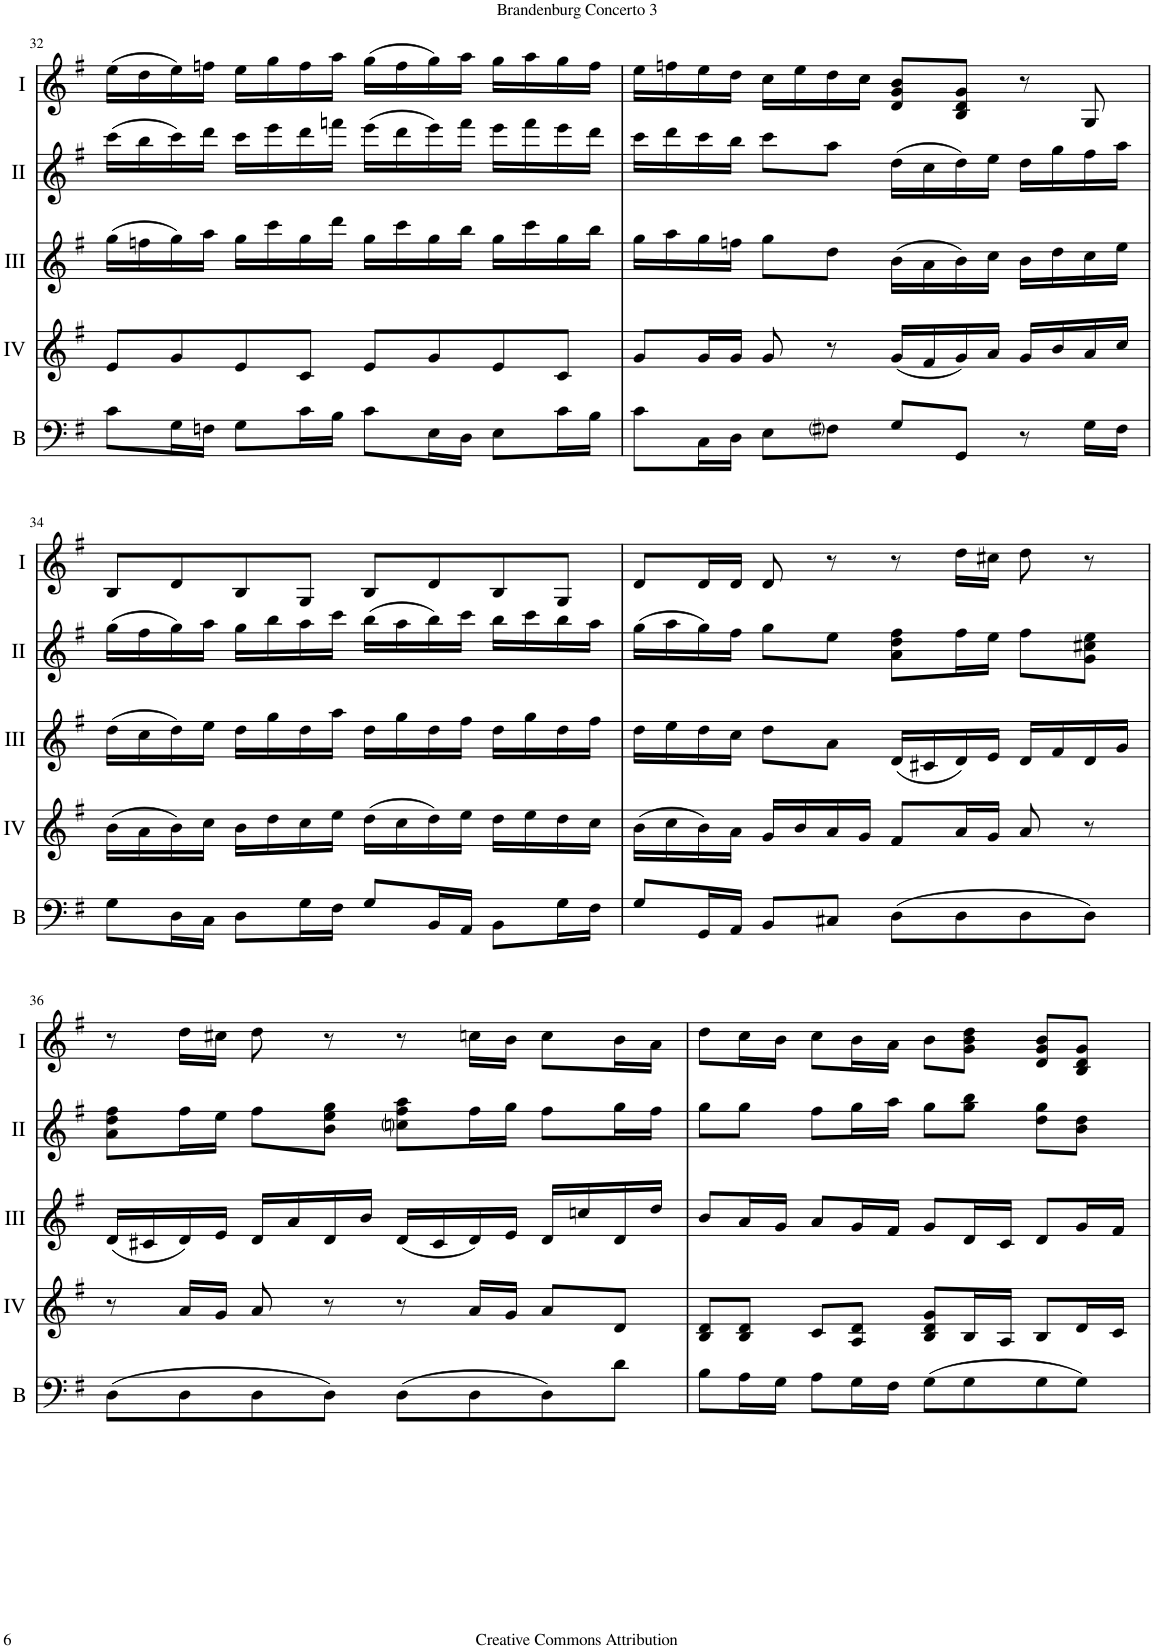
**kern	**kern	**kern	**kern	**kern
*part5	*part4	*part3	*part2	*part1
*staff5	*staff4	*staff3	*staff2	*staff1
*I"Bass	*I"Acc. 4	*I"Acc. 3	*I"Acc. 2	*I"Acc. 1
*I'B	*	*	*	*
!!LO:PB:g=z
*clefF4	*clefG2	*clefG2	*clefG2	*clefG2
*Trd7c12	*	*Trd7c12	*Trd7c12	*
*k[f#]	*k[f#]	*k[f#]	*k[f#]	*k[f#]
*M2/2	*M2/2	*M2/2	*M2/2	*M2/2
*met(c|)	*met(c|)	*met(c|)	*met(c|)	*met(c|)
=32	=32	=32	=32	=32
8c\L	8e/L	(16gg\LL	(16ccc\LL	(16ee\LL
.	.	16ffn\	16bb\	16dd\
16G\L	8g/	16gg\)	16ccc\)	16ee\)
16Fn\JJ	.	16aa\JJ	16ddd\JJ	16ffn\JJ
8G\L	8e/	16gg\LL	16ccc\LL	16ee\LL
.	.	16ccc\	16eee\	16gg\
16c\L	8c/J	16gg\	16ddd\	16ff\
16B\JJ	.	16ddd\JJ	16fffn\JJ	16aa\JJ
8c\L	8e/L	16gg\LL	(16eee\LL	(16gg\LL
.	.	16ccc\	16ddd\	16ff\
16E\L	8g/	16gg\	16eee\)	16gg\)
16D\JJ	.	16bb\JJ	16fff\JJ	16aa\JJ
8E\L	8e/	16gg\LL	16eee\LL	16gg\LL
.	.	16ccc\	16fff\	16aa\
16c\L	8c/J	16gg\	16eee\	16gg\
16B\JJ	.	16bb\JJ	16ddd\JJ	16ff\JJ
=33	=33	=33	=33	=33
8c\L	8g/L	16gg\LL	16ccc\LL	16ee\LL
.	.	16aa\	16ddd\	16ffn\
16C\L	16g/L	16gg\	16ccc\	16ee\
16D\JJ	16g/JJ	16ffn\JJ	16bb\JJ	16dd\JJ
8E\L	8g/	8gg\L	8ccc\L	16cc\LL
.	.	.	.	16ee\
8F#i\J	8r	8dd\J	8aa\J	16dd\
.	.	.	.	16cc\JJ
8G/L	(16g/LL	(16b\LL	(16dd\LL	8d/ 8g/ 8b/L
.	16f#/	16a\	16cc\	.
8GG/J	16g/)	16b\)	16dd\)	8B/ 8d/ 8g/J
.	16a/JJ	16cc\JJ	16ee\JJ	.
8r	16g/LL	16b\LL	16dd\LL	8r
.	16b/	16dd\	16gg\	.
16G\LL	16a/	16cc\	16ff#\	8G/
16F#\JJ	16cc/JJ	16ee\JJ	16aa\JJ	.
!!LO:LB:g=z
=34	=34	=34	=34	=34
8G\L	(16b\LL	(16dd\LL	(16gg\LL	8B/L
.	16a\	16cc\	16ff#\	.
16D\L	16b\)	16dd\)	16gg\)	8d/
16C\JJ	16cc\JJ	16ee\JJ	16aa\JJ	.
8D\L	16b\LL	16dd\LL	16gg\LL	8B/
.	16dd\	16gg\	16bb\	.
16G\L	16cc\	16dd\	16aa\	8G/J
16F#\JJ	16ee\JJ	16aa\JJ	16ccc\JJ	.
8G/L	(16dd\LL	16dd\LL	(16bb\LL	8B/L
.	16cc\	16gg\	16aa\	.
16BB/L	16dd\)	16dd\	16bb\)	8d/
16AA/JJ	16ee\JJ	16ff#\JJ	16ccc\JJ	.
8BB\L	16dd\LL	16dd\LL	16bb\LL	8B/
.	16ee\	16gg\	16ccc\	.
16G\L	16dd\	16dd\	16bb\	8G/J
16F#\JJ	16cc\JJ	16ff#\JJ	16aa\JJ	.
=35	=35	=35	=35	=35
8G/L	(16b\LL	16dd\LL	(16gg\LL	8d/L
.	16cc\	16ee\	16aa\	.
16GG/L	16b\)	16dd\	16gg\)	16d/L
16AA/JJ	16a\JJ	16cc\JJ	16ff#\JJ	16d/JJ
8BB/L	16g/LL	8dd\L	8gg\L	8d/
.	16b/	.	.	.
8C#X/J	16a/	8a\J	8ee\J	8r
.	16g/JJ	.	.	.
(8D\L	8f#/L	(16d/LL	8a\ 8dd\ 8ff#\L	8r
.	.	16c#X/	.	.
8D\	16a/L	16d/)	16ff#\L	16dd\LL
.	16g/JJ	16e/JJ	16ee\JJ	16cc#X\JJ
8D\	8a/	16d/LL	8ff#\L	8dd\
.	.	16f#/	.	.
8D\J)	8r	16d/	8g\ 8cc#X\ 8ee\J	8r
.	.	16g/JJ	.	.
!!LO:LB:g=z
=36	=36	=36	=36	=36
(8D\L	8r	(16d/LL	8a\ 8dd\ 8ff#\L	8r
.	.	16c#X/	.	.
8D\	16a/LL	16d/)	16ff#\L	16dd\LL
.	16g/JJ	16e/JJ	16ee\JJ	16cc#X\JJ
8D\	8a/	16d/LL	8ff#\L	8dd\
.	.	16a/	.	.
8D\J)	8r	16d/	8b\ 8ee\ 8gg\J	8r
.	.	16b/JJ	.	.
(8D\L	8r	(16d/LL	8ccni\ 8ff#\ 8aa\L	8r
.	.	16c#/	.	.
8D\	16a/LL	16d/)	16ff#\L	16ccn\LL
.	16g/JJ	16e/JJ	16gg\JJ	16b\JJ
8D\)	8a/L	16d/LL	8ff#\L	8cc\L
.	.	16ccn/	.	.
8d\J	8d/J	16d/	16gg\L	16b\L
.	.	16dd/JJ	16ff#\JJ	16a\JJ
=37	=37	=37	=37	=37
8B\L	8B/ 8d/L	8b/L	8gg\L	8dd\L
16A\L	8B/ 8d/J	16a/L	8gg\J	16cc\L
16G\JJ	.	16g/JJ	.	16b\JJ
8A\L	8c/L	8a/L	8ff#\L	8cc\L
16G\L	8A/ 8d/J	16g/L	16gg\L	16b\L
16F#\JJ	.	16f#/JJ	16aa\JJ	16a\JJ
(8G\L	8B/ 8d/ 8g/L	8g/L	8gg\L	8b\L
8G\	16B/L	16d/L	8gg\ 8bb\J	8g\ 8b\ 8dd\J
.	16A/JJ	16c/JJ	.	.
8G\	8B/L	8d/L	8dd\ 8gg\L	8d/ 8g/ 8b/L
8G\J)	16d/L	16g/L	8b\ 8dd\J	8B/ 8d/ 8g/J
.	16c/JJ	16f#/JJ	.	.
=	=	=	=	=
*-	*-	*-	*-	*-
